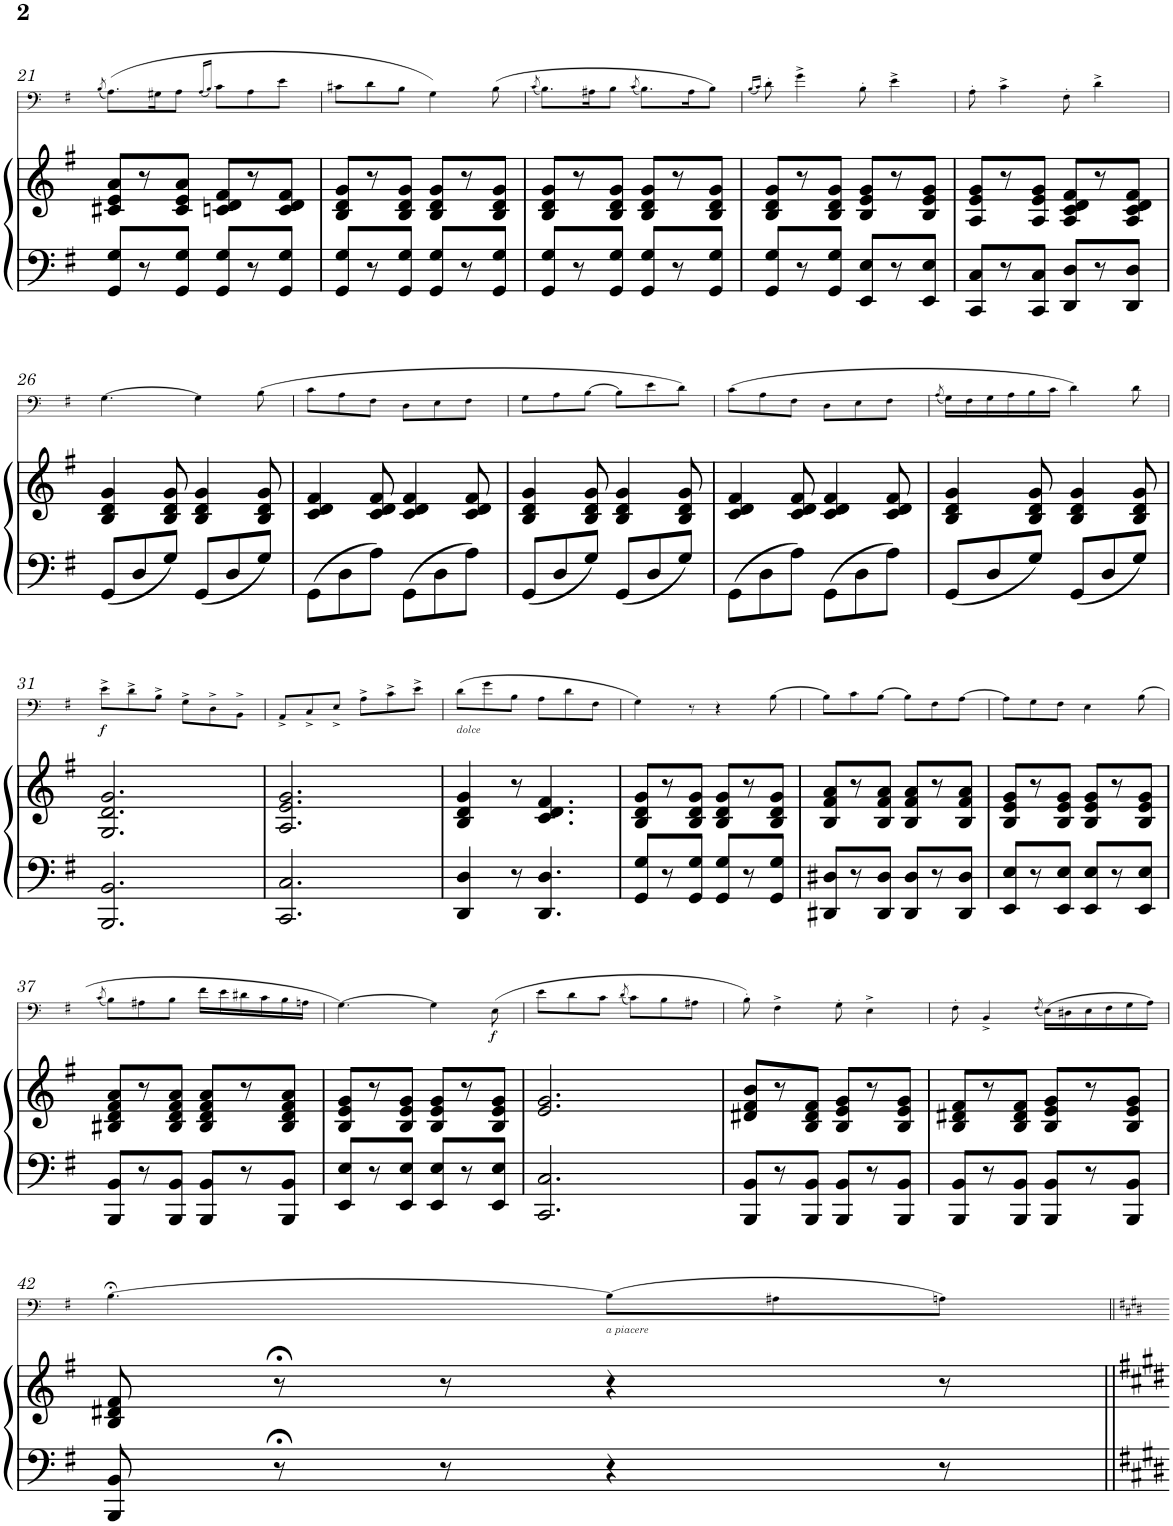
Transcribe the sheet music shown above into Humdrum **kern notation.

**kern	**kern	**kern	**dynam
*part2	*part2	*part1	*part1
*staff3	*staff2	*staff1	*staff1
*I"Piano	*	*I"Trombone	*
*I'Pno	*	*I'Trb	*
!!LO:PB:g=z
*clefF4	*clefG2	*clefF4	*
*k[f#]	*k[f#]	*k[f#]	*
*M6/8	*M6/8	*M6/8	*
=21	=21	=21	=21
.	.	(8qB/	.
8GG/ 8G/L	8c#X/ 8e/ 8a/L	(8.A\L)	.
8r	8r	.	.
.	.	16G#X\K	.
8GG/ 8G/J	8c#/ 8e/ 8a/J	8A\J	.
.	.	(16qA/LL	.
.	.	16qB/JJ)	.
8GG/ 8G/L	8cn/ 8d/ 8f#/L	8c\L	.
8r	8r	8A\	.
8GG/ 8G/J	8c/ 8d/ 8f#/J	8e\J	.
=22	=22	=22	=22
8GG/ 8G/L	8B/ 8d/ 8g/L	8c#X\L	.
8r	8r	8d\	.
8GG/ 8G/J	8B/ 8d/ 8g/J	8B\J	.
8GG/ 8G/L	8B/ 8d/ 8g/L	4G\)	.
8r	8r	.	.
8GG/ 8G/J	8B/ 8d/ 8g/J	(8B\	.
=23	=23	=23	=23
.	.	(8qc/	.
8GG/ 8G/L	8B/ 8d/ 8g/L	8.B\L)	.
8r	8r	.	.
.	.	16A#X\K	.
8GG/ 8G/J	8B/ 8d/ 8g/J	8B\J	.
.	.	(8qc/	.
8GG/ 8G/L	8B/ 8d/ 8g/L	8.B\L)	.
8r	8r	.	.
.	.	16A#\K	.
8GG/ 8G/J	8B/ 8d/ 8g/J	8B\J)	.
=24	=24	=24	=24
.	.	(16qB/LL	.
.	.	16qc/JJ)	.
8GG/ 8G/L	8B/ 8d/ 8g/L	8d'\	.
8r	8r	4g^\	.
8GG/ 8G/J	8B/ 8d/ 8g/J	.	.
8EE/ 8E/L	8B/ 8e/ 8g/L	8B'\	.
8r	8r	4e^\	.
8EE/ 8E/J	8B/ 8e/ 8g/J	.	.
=25	=25	=25	=25
8CC/ 8C/L	8A/ 8e/ 8g/L	8A'\	.
8r	8r	4c^\	.
8CC/ 8C/J	8A/ 8e/ 8g/J	.	.
8DD/ 8D/L	8A/ 8c/ 8d/ 8f#/L	8F#'\	.
8r	8r	4d^\	.
8DD/ 8D/J	8A/ 8c/ 8d/ 8f#/J	.	.
!!LO:LB:g=z
=26	=26	=26	=26
8GG/L	4B/ 4d/ 4g/	[4.G\	.
8D/	.	.	.
8G/J	8B/ 8d/ 8g/	.	.
8GG/L	4B/ 4d/ 4g/	4G\]	.
8D/	.	.	.
8G/J	8B/ 8d/ 8g/	(8B\	.
=27	=27	=27	=27
8GG\L	4c/ 4d/ 4f#/	8c\L	.
8D\	.	8A\	.
8A\J	8c/ 8d/ 8f#/	8F#\J	.
8GG\L	4c/ 4d/ 4f#/	8D\L	.
8D\	.	8E\	.
8A\J	8c/ 8d/ 8f#/	8F#\J	.
=28	=28	=28	=28
8GG/L	4B/ 4d/ 4g/	8G\L	.
8D/	.	8A\	.
8G/J	8B/ 8d/ 8g/	[8B\J	.
8GG/L	4B/ 4d/ 4g/	8B\L]	.
8D/	.	8e\	.
8G/J	8B/ 8d/ 8g/	8d\J)	.
=29	=29	=29	=29
8GG\L	4c/ 4d/ 4f#/	(8c\L	.
8D\	.	8A\	.
8A\J	8c/ 8d/ 8f#/	8F#\J	.
8GG\L	4c/ 4d/ 4f#/	8D\L	.
8D\	.	8E\	.
8A\J	8c/ 8d/ 8f#/	8F#\J	.
=30	=30	=30	=30
.	.	(8qA/	.
8GG/L	4B/ 4d/ 4g/	16G\LL)	.
.	.	16F#\	.
8D/	.	16G\	.
.	.	16A\	.
8G/J	8B/ 8d/ 8g/	16B\	.
.	.	16c\JJ	.
8GG/L	4B/ 4d/ 4g/	4d\)	.
8D/	.	.	.
8G/J	8B/ 8d/ 8g/	8d\	.
!!LO:LB:g=z
=31	=31	=31	=31
!	!	!	!LO:DY:b
2.BBB/ 2.BB/	2.G/ 2.d/ 2.g/	8e^\L	f
.	.	8d^\	.
.	.	8B^\J	.
.	.	8G^\L	.
.	.	8D^\	.
.	.	8BB^\J	.
=32	=32	=32	=32
2.CC/ 2.C/	2.A/ 2.e/ 2.g/	8AA^/L	.
.	.	8C^/	.
.	.	8E^/J	.
.	.	8A^\L	.
.	.	8c^\	.
.	.	8e^\J	.
=33	=33	=33	=33
!	!	!LO:TX:b:i:t=dolce	!
4DD/ 4D/	4B/ 4d/ 4g/	(8d\L	.
.	.	8g\	.
8r	8r	8B\J	.
4.DD/ 4.D/	4.c/ 4.d/ 4.f#/	8A\L	.
.	.	8d\	.
.	.	8F#\J	.
=34	=34	=34	=34
8GG/ 8G/L	8B/ 8d/ 8g/L	4G\)	.
8r	8r	.	.
8GG/ 8G/J	8B/ 8d/ 8g/J	8r	.
8GG/ 8G/L	8B/ 8d/ 8g/L	4r	.
8r	8r	.	.
8GG/ 8G/J	8B/ 8d/ 8g/J	[8B\	.
=35	=35	=35	=35
8DD#X/ 8D#X/L	8B/ 8f#/ 8a/L	8B\L]	.
8r	8r	8c\	.
8DD#/ 8D#/J	8B/ 8f#/ 8a/J	[8B\J	.
8DD#/ 8D#/L	8B/ 8f#/ 8a/L	8B\L]	.
8r	8r	8F#\	.
8DD#/ 8D#/J	8B/ 8f#/ 8a/J	[8A\J	.
=36	=36	=36	=36
8EE/ 8E/L	8B/ 8e/ 8g/L	8A\L]	.
8r	8r	8G\	.
8EE/ 8E/J	8B/ 8e/ 8g/J	8F#\J	.
8EE/ 8E/L	8B/ 8e/ 8g/L	4E\	.
8r	8r	.	.
8EE/ 8E/J	8B/ 8e/ 8g/J	(8B\	.
!!LO:LB:g=z
=37	=37	=37	=37
.	.	(8qc/	.
8BBB/ 8BB/L	8B#X/ 8d/ 8f#/ 8a/L	8B\L)	.
8r	8r	8A#X\	.
8BBB/ 8BB/J	8B#/ 8d/ 8f#/ 8a/J	8B\J	.
8BBB/ 8BB/L	8B#/ 8d/ 8f#/ 8a/L	16f#\LL	.
.	.	16e\	.
8r	8r	16d#X\	.
.	.	16c\	.
8BBB/ 8BB/J	8B#/ 8d/ 8f#/ 8a/J	16B\	.
.	.	16An\JJ	.
=38	=38	=38	=38
8EE/ 8E/L	8B/ 8e/ 8g/L	[4.G\)	.
8r	8r	.	.
8EE/ 8E/J	8B/ 8e/ 8g/J	.	.
8EE/ 8E/L	8B/ 8e/ 8g/L	4G\]	.
8r	8r	.	.
!	!	!	!LO:DY:b
8EE/ 8E/J	8B/ 8e/ 8g/J	(8E\	f
=39	=39	=39	=39
2.CC/ 2.C/	2.e/ 2.g/	8e\L	.
.	.	8d\	.
.	.	8c\J	.
.	.	(8qd/	.
.	.	8c\L)	.
.	.	8B\	.
.	.	8A#X\J	.
=40	=40	=40	=40
8BBB/ 8BB/L	8d#X/ 8f#/ 8b/L	8B'\)	.
8r	8r	4F#^\	.
8BBB/ 8BB/J	8B/ 8d#/ 8f#/J	.	.
8BBB/ 8BB/L	8B/ 8e/ 8g/L	8G'\	.
8r	8r	4E^\	.
8BBB/ 8BB/J	8B/ 8e/ 8g/J	.	.
=41	=41	=41	=41
8BBB/ 8BB/L	8B/ 8d#X/ 8f#/L	8F#'\	.
8r	8r	4BB^/	.
8BBB/ 8BB/J	8B/ 8d#/ 8f#/J	.	.
.	.	(8qF#/	.
8BBB/ 8BB/L	8B/ 8e/ 8g/L	(16E\LL)	.
.	.	16D#X\	.
8r	8r	16E\	.
.	.	16F#\	.
8BBB/ 8BB/J	8B/ 8e/ 8g/J	16G\	.
.	.	16A\JJ)	.
!!LO:LB:g=z
=42	=42	=42	=42
8BBB/ 8BB/	8B/ 8d#X/ 8f#/	[4.B;<\	.
8r;<	8r;<	.	.
8r	8r	.	.
!	!	!LO:TX:b:i:t=a piacere	!
4r	4r	(8B\L]	.
.	.	8A#X\	.
8r	8r	8An\J)	.
=||	=||	=||	=||
*-	*-	*-	*-
